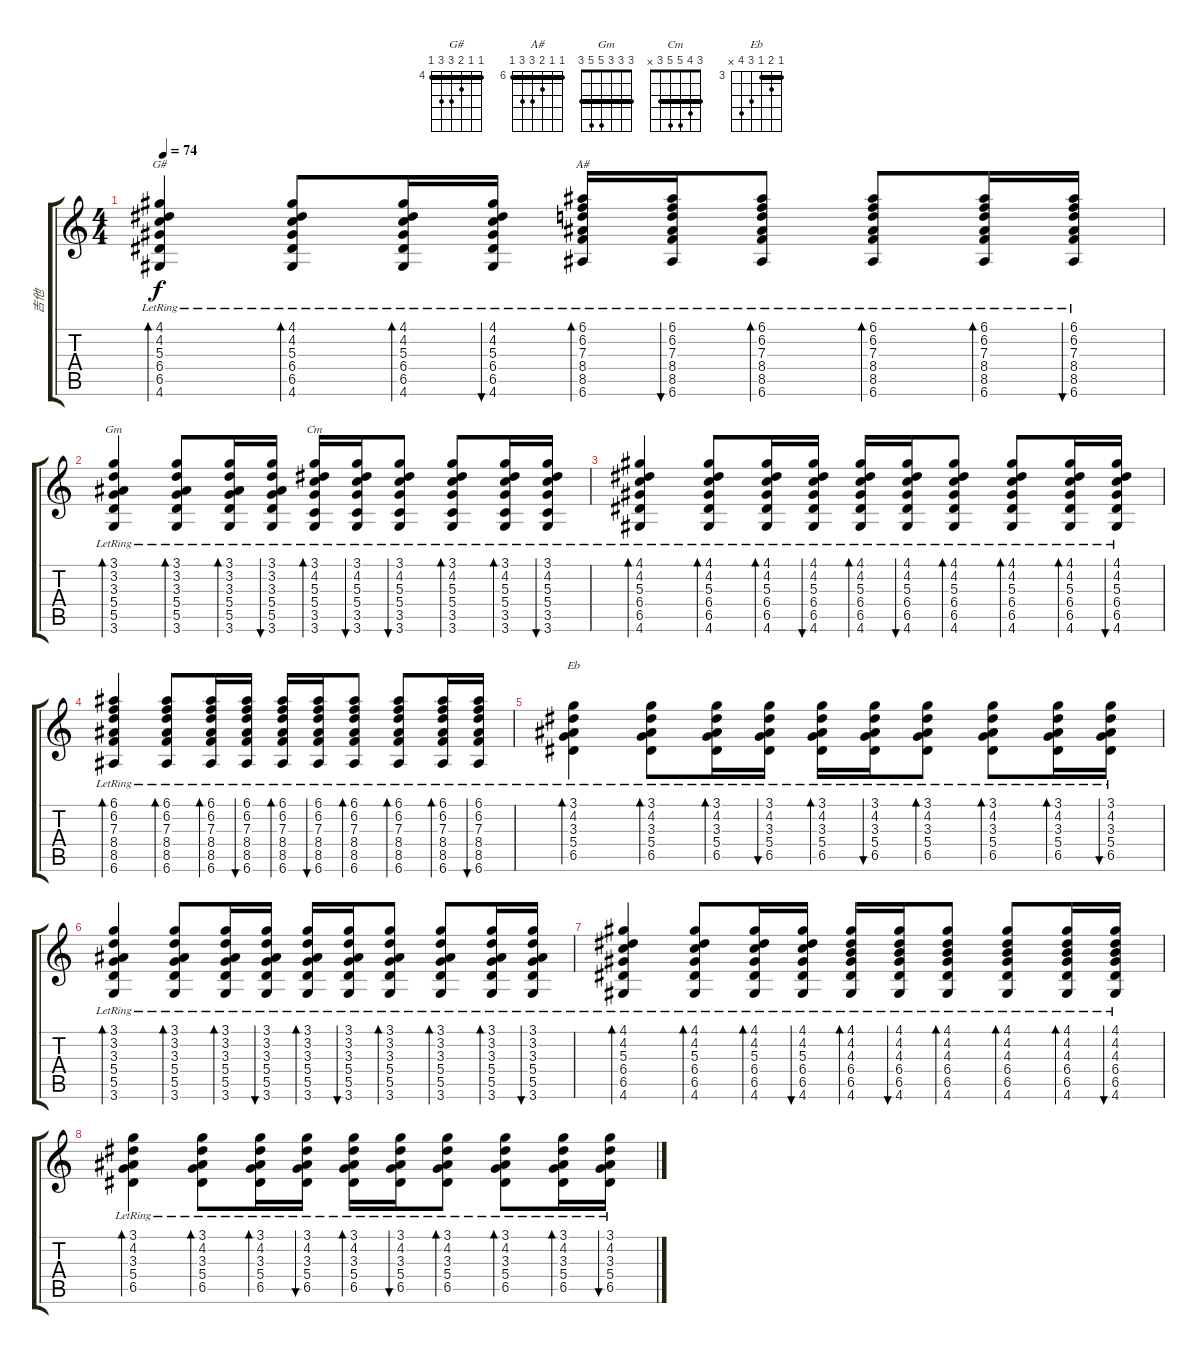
\track ("吉他" "吉他") {instrument acousticguitarnylon}
\staff {score tabs}
\tuning (E4 B3 G3 D3 A2 E2) {hide}
\chord ("G#" 4 4 5 6 6 4) {firstfret 4 barre 4}
\chord ("A#" 6 6 7 8 8 6) {firstfret 6 barre 6}
\chord ("Gm" 3 3 3 5 5 3) {barre 3}
\chord ("Cm" 3 4 5 5 3 x) {barre 3}
\chord ("Eb" 3 4 3 5 6 x) {firstfret 3 barre 3}
\ts (4 4)
\tempo 74
\clef g2
\ks c
(4.1{lr} 4.2{lr} 5.3{lr} 6.4{lr} 6.5{lr} 4.6{lr}).4{bd 30 ch "G#" dy f} (4.1{lr} 4.2{lr} 5.3{lr} 6.4{lr} 6.5{lr} 4.6{lr}).8{bd 30} (4.1{lr} 4.2{lr} 5.3{lr} 6.4{lr} 6.5{lr} 4.6{lr}).16{bd 30} (4.1{lr} 4.2{lr} 5.3{lr} 6.4{lr} 6.5{lr} 4.6{lr}).16{bu 30} (6.1{lr} 6.2{lr} 7.3{lr} 8.4{lr} 8.5{lr} 6.6{lr}).16{bd 30 ch "A#"} (6.1{lr} 6.2{lr} 7.3{lr} 8.4{lr} 8.5{lr} 6.6{lr}).16{bu 30} (6.1{lr} 6.2{lr} 7.3{lr} 8.4{lr} 8.5{lr} 6.6{lr}).8{bd 30} (6.1{lr} 6.2{lr} 7.3{lr} 8.4{lr} 8.5{lr} 6.6{lr}).8{bd 30} (6.1{lr} 6.2{lr} 7.3{lr} 8.4{lr} 8.5{lr} 6.6{lr}).16{bd 30} (6.1{lr} 6.2{lr} 7.3{lr} 8.4{lr} 8.5{lr} 6.6{lr}).16{bu 30} |
(3.1{lr} 3.2{lr} 3.3{lr} 5.4{lr} 5.5{lr} 3.6{lr}).4{bd 30 ch "Gm"} (3.1{lr} 3.2{lr} 3.3{lr} 5.4{lr} 5.5{lr} 3.6{lr}).8{bd 30} (3.1{lr} 3.2{lr} 3.3{lr} 5.4{lr} 5.5{lr} 3.6{lr}).16{bd 30} (3.1{lr} 3.2{lr} 3.3{lr} 5.4{lr} 5.5{lr} 3.6{lr}).16{bu 30} (3.1{lr} 4.2{lr} 5.3{lr} 5.4{lr} 3.5{lr} 3.6{lr}).16{bd 30 ch "Cm"} (3.1{lr} 4.2{lr} 5.3{lr} 5.4{lr} 3.5{lr} 3.6{lr}).16{bu 30} (3.1{lr} 4.2{lr} 5.3{lr} 5.4{lr} 3.5{lr} 3.6{lr}).8{bu 30} (3.1{lr} 4.2{lr} 5.3{lr} 5.4{lr} 3.5{lr} 3.6{lr}).8{bd 30} (3.1{lr} 4.2{lr} 5.3{lr} 5.4{lr} 3.5{lr} 3.6{lr}).16{bd 30} (3.1{lr} 4.2{lr} 5.3{lr} 5.4{lr} 3.5{lr} 3.6{lr}).16{bu 30} |
(4.1{lr} 4.2{lr} 5.3{lr} 6.4{lr} 6.5{lr} 4.6{lr}).4{bd 30} (4.1{lr} 4.2{lr} 5.3{lr} 6.4{lr} 6.5{lr} 4.6{lr}).8{bd 30} (4.1{lr} 4.2{lr} 5.3{lr} 6.4{lr} 6.5{lr} 4.6{lr}).16{bd 30} (4.1{lr} 4.2{lr} 5.3{lr} 6.4{lr} 6.5{lr} 4.6{lr}).16{bu 30} (4.1{lr} 4.2{lr} 5.3{lr} 6.4{lr} 6.5{lr} 4.6{lr}).16{bd 30} (4.1{lr} 4.2{lr} 5.3{lr} 6.4{lr} 6.5{lr} 4.6{lr}).16{bu 30} (4.1{lr} 4.2{lr} 5.3{lr} 6.4{lr} 6.5{lr} 4.6{lr}).8{bd 30} (4.1{lr} 4.2{lr} 5.3{lr} 6.4{lr} 6.5{lr} 4.6{lr}).8{bd 30} (4.1{lr} 4.2{lr} 5.3{lr} 6.4{lr} 6.5{lr} 4.6{lr}).16{bd 30} (4.1{lr} 4.2{lr} 5.3{lr} 6.4{lr} 6.5{lr} 4.6{lr}).16{bu 30} |
(6.1{lr} 6.2{lr} 7.3{lr} 8.4{lr} 8.5{lr} 6.6{lr}).4{bd 30} (6.1{lr} 6.2{lr} 7.3{lr} 8.4{lr} 8.5{lr} 6.6{lr}).8{bd 30} (6.1{lr} 6.2{lr} 7.3{lr} 8.4{lr} 8.5{lr} 6.6{lr}).16{bd 30} (6.1{lr} 6.2{lr} 7.3{lr} 8.4{lr} 8.5{lr} 6.6{lr}).16{bu 30} (6.1{lr} 6.2{lr} 7.3{lr} 8.4{lr} 8.5{lr} 6.6{lr}).16{bd 30} (6.1{lr} 6.2{lr} 7.3{lr} 8.4{lr} 8.5{lr} 6.6{lr}).16{bu 30} (6.1{lr} 6.2{lr} 7.3{lr} 8.4{lr} 8.5{lr} 6.6{lr}).8{bd 30} (6.1{lr} 6.2{lr} 7.3{lr} 8.4{lr} 8.5{lr} 6.6{lr}).8{bd 30} (6.1{lr} 6.2{lr} 7.3{lr} 8.4{lr} 8.5{lr} 6.6{lr}).16{bd 30} (6.1{lr} 6.2{lr} 7.3{lr} 8.4{lr} 8.5{lr} 6.6{lr}).16{bu 30} |
(3.1{lr} 4.2{lr} 3.3{lr} 5.4{lr} 6.5{lr}).4{bd 30 ch "Eb"} (3.1{lr} 4.2{lr} 3.3{lr} 5.4{lr} 6.5{lr}).8{bd 30} (3.1{lr} 4.2{lr} 3.3{lr} 5.4{lr} 6.5{lr}).16{bd 30} (3.1{lr} 4.2{lr} 3.3{lr} 5.4{lr} 6.5{lr}).16{bu 30} (3.1{lr} 4.2{lr} 3.3{lr} 5.4{lr} 6.5{lr}).16{bd 30} (3.1{lr} 4.2{lr} 3.3{lr} 5.4{lr} 6.5{lr}).16{bu 30} (3.1{lr} 4.2{lr} 3.3{lr} 5.4{lr} 6.5{lr}).8{bd 30} (3.1{lr} 4.2{lr} 3.3{lr} 5.4{lr} 6.5{lr}).8{bd 30} (3.1{lr} 4.2{lr} 3.3{lr} 5.4{lr} 6.5{lr}).16{bd 30} (3.1{lr} 4.2{lr} 3.3{lr} 5.4{lr} 6.5{lr}).16{bu 30} |
(3.1{lr} 3.2{lr} 3.3{lr} 5.4{lr} 5.5{lr} 3.6{lr}).4{bd 30} (3.1{lr} 3.2{lr} 3.3{lr} 5.4{lr} 5.5{lr} 3.6{lr}).8{bd 30} (3.1{lr} 3.2{lr} 3.3{lr} 5.4{lr} 5.5{lr} 3.6{lr}).16{bd 30} (3.1{lr} 3.2{lr} 3.3{lr} 5.4{lr} 5.5{lr} 3.6{lr}).16{bu 30} (3.1{lr} 3.2{lr} 3.3{lr} 5.4{lr} 5.5{lr} 3.6{lr}).16{bd 30} (3.1{lr} 3.2{lr} 3.3{lr} 5.4{lr} 5.5{lr} 3.6{lr}).16{bu 30} (3.1{lr} 3.2{lr} 3.3{lr} 5.4{lr} 5.5{lr} 3.6{lr}).8{bd 30} (3.1{lr} 3.2{lr} 3.3{lr} 5.4{lr} 5.5{lr} 3.6{lr}).8{bd 30} (3.1{lr} 3.2{lr} 3.3{lr} 5.4{lr} 5.5{lr} 3.6{lr}).16{bd 30} (3.1{lr} 3.2{lr} 3.3{lr} 5.4{lr} 5.5{lr} 3.6{lr}).16{bu 30} |
(4.1{lr} 4.2{lr} 5.3{lr} 6.4{lr} 6.5{lr} 4.6{lr}).4{bd 30} (4.1{lr} 4.2{lr} 5.3{lr} 6.4{lr} 6.5{lr} 4.6{lr}).8{bd 30} (4.1{lr} 4.2{lr} 5.3{lr} 6.4{lr} 6.5{lr} 4.6{lr}).16{bd 30} (4.1{lr} 4.2{lr} 5.3{lr} 6.4{lr} 6.5{lr} 4.6{lr}).16{bu 30} (4.1{lr} 4.2{lr} 4.3{lr} 6.4{lr} 6.5{lr} 4.6{lr}).16{bd 30} (4.1{lr} 4.2{lr} 4.3{lr} 6.4{lr} 6.5{lr} 4.6{lr}).16{bu 30} (4.1{lr} 4.2{lr} 4.3{lr} 6.4{lr} 6.5{lr} 4.6{lr}).8{bd 30} (4.1{lr} 4.2{lr} 4.3{lr} 6.4{lr} 6.5{lr} 4.6{lr}).8{bd 30} (4.1{lr} 4.2{lr} 4.3{lr} 6.4{lr} 6.5{lr} 4.6{lr}).16{bd 30} (4.1{lr} 4.2{lr} 4.3{lr} 6.4{lr} 6.5{lr} 4.6{lr}).16{bu 30} |
(3.1{lr} 4.2{lr} 3.3{lr} 5.4{lr} 6.5{lr}).4{bd 30} (3.1{lr} 4.2{lr} 3.3{lr} 5.4{lr} 6.5{lr}).8{bd 30} (3.1{lr} 4.2{lr} 3.3{lr} 5.4{lr} 6.5{lr}).16{bd 30} (3.1{lr} 4.2{lr} 3.3{lr} 5.4{lr} 6.5{lr}).16{bu 30} (3.1{lr} 4.2{lr} 3.3{lr} 5.4{lr} 6.5{lr}).16{bd 30} (3.1{lr} 4.2{lr} 3.3{lr} 5.4{lr} 6.5{lr}).16{bu 30} (3.1{lr} 4.2{lr} 3.3{lr} 5.4{lr} 6.5{lr}).8{bd 30} (3.1{lr} 4.2{lr} 3.3{lr} 5.4{lr} 6.5{lr}).8{bd 30} (3.1{lr} 4.2{lr} 3.3{lr} 5.4{lr} 6.5{lr}).16{bd 30} (3.1{lr} 4.2{lr} 3.3{lr} 5.4{lr} 6.5{lr}).16{bu 30}
